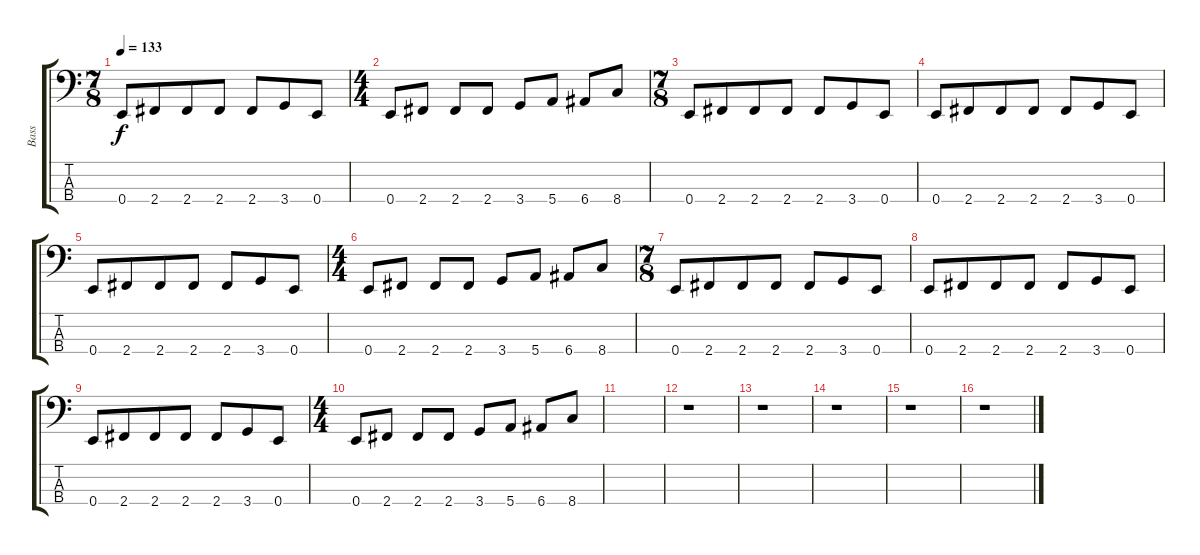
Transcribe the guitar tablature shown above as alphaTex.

\track ("Bass" "Bass") {instrument electricbassfinger}
\staff {score tabs}
\tuning (G2 D2 A1 E1) {hide}
\ts (7 8)
\tempo 133
\clef f4
\ks c
0.4.8{dy f} 2.4.8 2.4.8 2.4.8 2.4.8 3.4.8 0.4.8 |
\ts (4 4)
0.4.8 2.4.8 2.4.8 2.4.8 3.4.8 5.4.8 6.4.8 8.4.8 |
\ts (7 8)
0.4.8 2.4.8 2.4.8 2.4.8 2.4.8 3.4.8 0.4.8 |
0.4.8 2.4.8 2.4.8 2.4.8 2.4.8 3.4.8 0.4.8 |
0.4.8 2.4.8 2.4.8 2.4.8 2.4.8 3.4.8 0.4.8 |
\ts (4 4)
0.4.8 2.4.8 2.4.8 2.4.8 3.4.8 5.4.8 6.4.8 8.4.8 |
\ts (7 8)
0.4.8 2.4.8 2.4.8 2.4.8 2.4.8 3.4.8 0.4.8 |
0.4.8 2.4.8 2.4.8 2.4.8 2.4.8 3.4.8 0.4.8 |
0.4.8 2.4.8 2.4.8 2.4.8 2.4.8 3.4.8 0.4.8 |
\ts (4 4)
0.4.8 2.4.8 2.4.8 2.4.8 3.4.8 5.4.8 6.4.8 8.4.8 |
|
r.1 |
r.1 |
r.1 |
r.1 |
r.1
